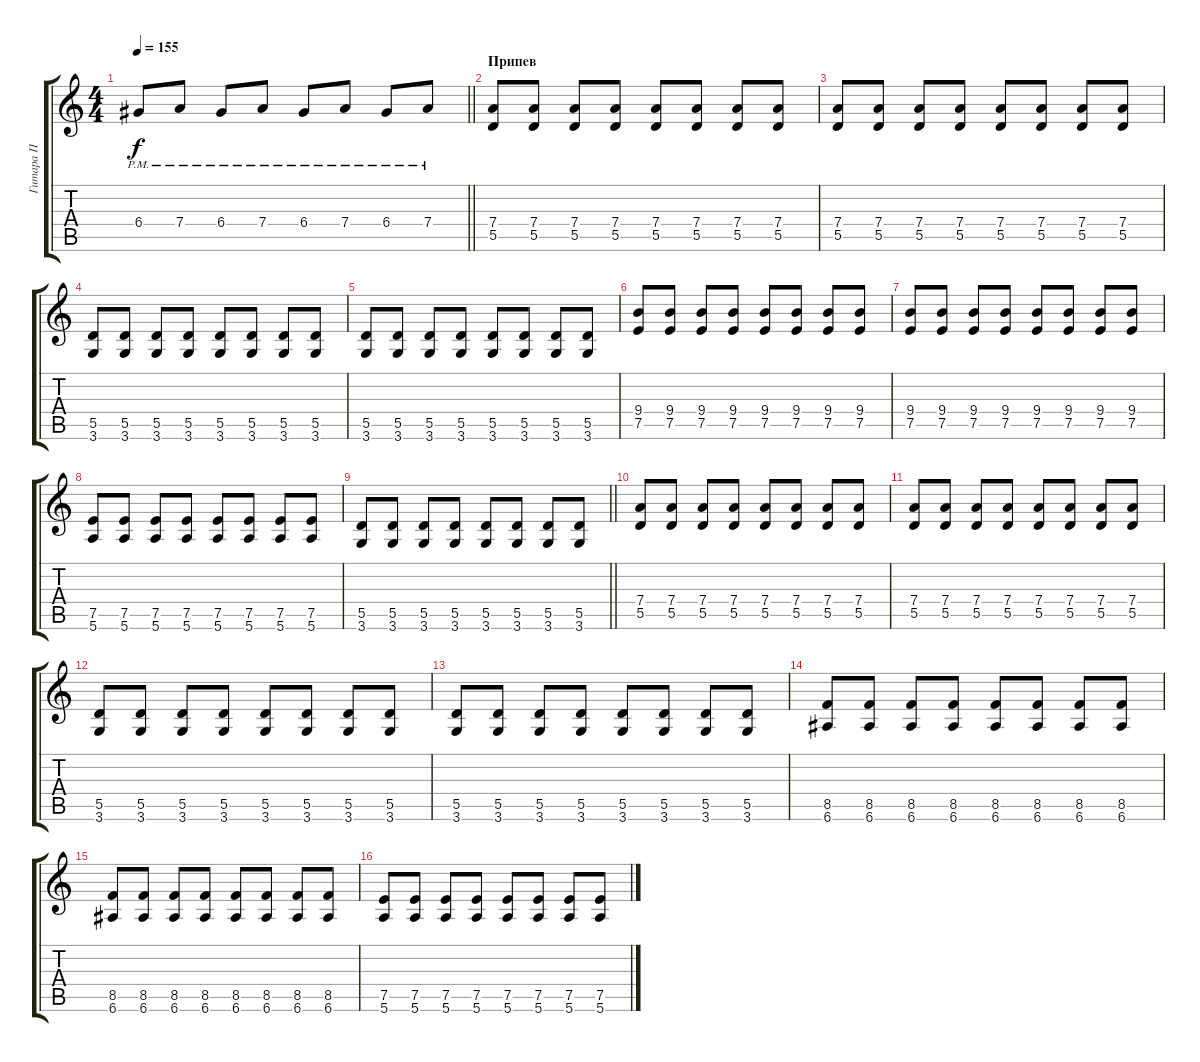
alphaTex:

\track ("Гитара П" "Гитара П") {instrument distortionguitar}
\staff {score tabs}
\tuning (E4 B3 G3 D3 A2 E2) {hide}
\ts (4 4)
\tempo 155
\clef g2
\barLineRight lightlight
\ks c
6.4{pm}.8{dy f} 7.4{pm}.8 6.4{pm}.8 7.4{pm}.8 6.4{pm}.8 7.4{pm}.8 6.4{pm}.8 7.4{pm}.8 |
\section ("" "Припев")
(7.4 5.5).8 (7.4 5.5).8 (7.4 5.5).8 (7.4 5.5).8 (7.4 5.5).8 (7.4 5.5).8 (7.4 5.5).8 (7.4 5.5).8 |
(7.4 5.5).8 (7.4 5.5).8 (7.4 5.5).8 (7.4 5.5).8 (7.4 5.5).8 (7.4 5.5).8 (7.4 5.5).8 (7.4 5.5).8 |
(5.5 3.6).8 (5.5 3.6).8 (5.5 3.6).8 (5.5 3.6).8 (5.5 3.6).8 (5.5 3.6).8 (5.5 3.6).8 (5.5 3.6).8 |
(5.5 3.6).8 (5.5 3.6).8 (5.5 3.6).8 (5.5 3.6).8 (5.5 3.6).8 (5.5 3.6).8 (5.5 3.6).8 (5.5 3.6).8 |
(9.4 7.5).8 (9.4 7.5).8 (9.4 7.5).8 (9.4 7.5).8 (9.4 7.5).8 (9.4 7.5).8 (9.4 7.5).8 (9.4 7.5).8 |
(9.4 7.5).8 (9.4 7.5).8 (9.4 7.5).8 (9.4 7.5).8 (9.4 7.5).8 (9.4 7.5).8 (9.4 7.5).8 (9.4 7.5).8 |
(7.5 5.6).8 (7.5 5.6).8 (7.5 5.6).8 (7.5 5.6).8 (7.5 5.6).8 (7.5 5.6).8 (7.5 5.6).8 (7.5 5.6).8 |
\barLineRight lightlight
(5.5 3.6).8 (5.5 3.6).8 (5.5 3.6).8 (5.5 3.6).8 (5.5 3.6).8 (5.5 3.6).8 (5.5 3.6).8 (5.5 3.6).8 |
\section ("" " ")
(7.4 5.5).8 (7.4 5.5).8 (7.4 5.5).8 (7.4 5.5).8 (7.4 5.5).8 (7.4 5.5).8 (7.4 5.5).8 (7.4 5.5).8 |
(7.4 5.5).8 (7.4 5.5).8 (7.4 5.5).8 (7.4 5.5).8 (7.4 5.5).8 (7.4 5.5).8 (7.4 5.5).8 (7.4 5.5).8 |
(5.5 3.6).8 (5.5 3.6).8 (5.5 3.6).8 (5.5 3.6).8 (5.5 3.6).8 (5.5 3.6).8 (5.5 3.6).8 (5.5 3.6).8 |
(5.5 3.6).8 (5.5 3.6).8 (5.5 3.6).8 (5.5 3.6).8 (5.5 3.6).8 (5.5 3.6).8 (5.5 3.6).8 (5.5 3.6).8 |
(8.5 6.6).8 (8.5 6.6).8 (8.5 6.6).8 (8.5 6.6).8 (8.5 6.6).8 (8.5 6.6).8 (8.5 6.6).8 (8.5 6.6).8 |
(8.5 6.6).8 (8.5 6.6).8 (8.5 6.6).8 (8.5 6.6).8 (8.5 6.6).8 (8.5 6.6).8 (8.5 6.6).8 (8.5 6.6).8 |
(7.5 5.6).8 (7.5 5.6).8 (7.5 5.6).8 (7.5 5.6).8 (7.5 5.6).8 (7.5 5.6).8 (7.5 5.6).8 (7.5 5.6).8
